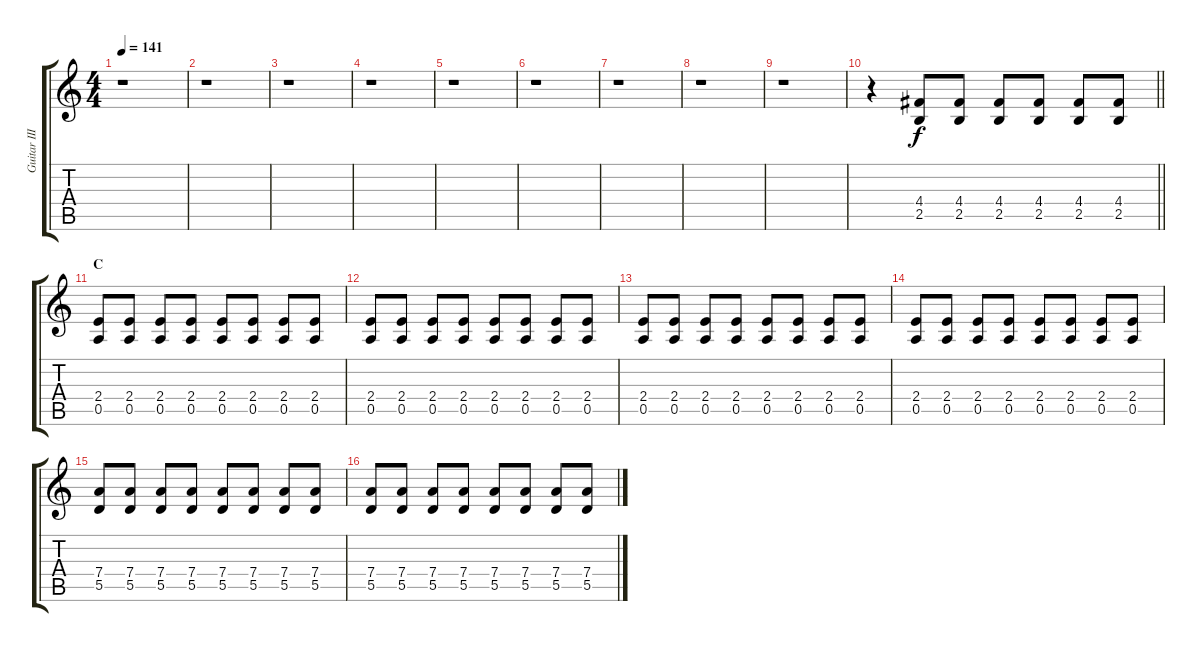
\track ("Guitar III - (Piano)" "Guitar III") {instrument distortionguitar}
\staff {score tabs}
\tuning (E4 B3 G3 D3 A2 E2) {hide}
\ts (4 4)
\tempo 141
\clef g2
\ks c
r.1{dy f} |
r.1 |
r.1 |
r.1 |
r.1 |
r.1 |
r.1 |
r.1 |
r.1 |
\barLineRight lightlight
r.4 (4.4 2.5).8 (4.4 2.5).8 (4.4 2.5).8 (4.4 2.5).8 (4.4 2.5).8 (4.4 2.5).8 |
\section ("" "C")
(2.4 0.5).8 (2.4 0.5).8 (2.4 0.5).8 (2.4 0.5).8 (2.4 0.5).8 (2.4 0.5).8 (2.4 0.5).8 (2.4 0.5).8 |
(2.4 0.5).8 (2.4 0.5).8 (2.4 0.5).8 (2.4 0.5).8 (2.4 0.5).8 (2.4 0.5).8 (2.4 0.5).8 (2.4 0.5).8 |
(2.4 0.5).8 (2.4 0.5).8 (2.4 0.5).8 (2.4 0.5).8 (2.4 0.5).8 (2.4 0.5).8 (2.4 0.5).8 (2.4 0.5).8 |
(2.4 0.5).8 (2.4 0.5).8 (2.4 0.5).8 (2.4 0.5).8 (2.4 0.5).8 (2.4 0.5).8 (2.4 0.5).8 (2.4 0.5).8 |
(7.4 5.5).8 (7.4 5.5).8 (7.4 5.5).8 (7.4 5.5).8 (7.4 5.5).8 (7.4 5.5).8 (7.4 5.5).8 (7.4 5.5).8 |
(7.4 5.5).8 (7.4 5.5).8 (7.4 5.5).8 (7.4 5.5).8 (7.4 5.5).8 (7.4 5.5).8 (7.4 5.5).8 (7.4 5.5).8
